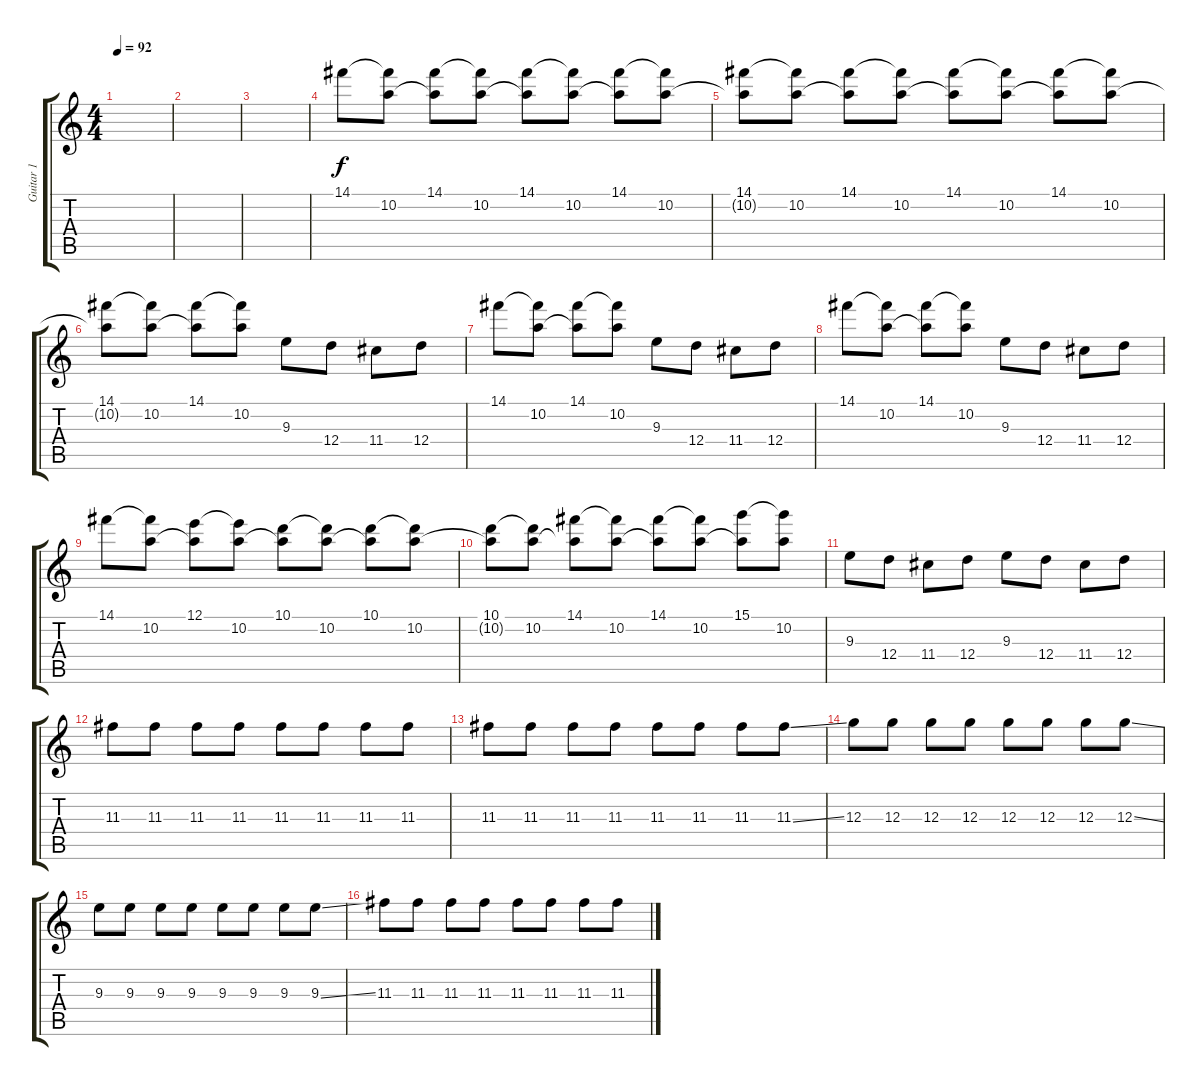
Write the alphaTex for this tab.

\track ("Guitar 1" "Guitar 1") {instrument electricguitarclean}
\staff {score tabs}
\tuning (E4 B3 G3 D3 A2 E2) {hide}
\ts (4 4)
\tempo 92
\clef g2
\ks c
|
|
|
14.1.8{dy f volume 9 instrument distortionguitar} (14.1{t} 10.2).8 (14.1 10.2{t}).8 (14.1{t} 10.2).8 (14.1 10.2{t}).8 (14.1{t} 10.2).8 (14.1 10.2{t}).8 (14.1{t} 10.2).8 |
(14.1 10.2{t}).8 (14.1{t} 10.2).8 (14.1 10.2{t}).8 (14.1{t} 10.2).8 (14.1 10.2{t}).8 (14.1{t} 10.2).8 (14.1 10.2{t}).8 (14.1{t} 10.2).8 |
(14.1 10.2{t}).8 (14.1{t} 10.2).8 (14.1 10.2{t}).8 (14.1{t} 10.2).8 9.3.8 12.4.8 11.4.8 12.4.8 |
14.1.8 (14.1{t} 10.2).8 (14.1 10.2{t}).8 (14.1{t} 10.2).8 9.3.8 12.4.8 11.4.8 12.4.8 |
14.1.8 (14.1{t} 10.2).8 (14.1 10.2{t}).8 (14.1{t} 10.2).8 9.3.8 12.4.8 11.4.8 12.4.8 |
14.1.8 (14.1{t} 10.2).8 (12.1 10.2{t}).8 (12.1{t} 10.2).8 (10.1 10.2{t}).8 (10.1{t} 10.2).8 (10.1 10.2{t}).8 (10.1{t} 10.2).8 |
(10.1 10.2{t}).8 (10.1{t} 10.2).8 (14.1 10.2{t}).8 (14.1{t} 10.2).8 (14.1 10.2{t}).8 (14.1{t} 10.2).8 (15.1 10.2{t}).8 (15.1{t} 10.2).8 |
9.3.8 12.4.8 11.4.8 12.4.8 9.3.8 12.4.8 11.4.8 12.4.8 |
11.3.8{volume 11 instrument distortionguitar} 11.3.8 11.3.8 11.3.8 11.3.8 11.3.8 11.3.8 11.3.8 |
11.3.8 11.3.8 11.3.8 11.3.8 11.3.8 11.3.8 11.3.8 11.3{ss}.8 |
12.3.8 12.3.8 12.3.8 12.3.8 12.3.8 12.3.8 12.3.8 12.3{ss}.8 |
9.3.8 9.3.8 9.3.8 9.3.8 9.3.8 9.3.8 9.3.8 9.3{ss}.8 |
11.3.8 11.3.8 11.3.8 11.3.8 11.3.8 11.3.8 11.3.8 11.3.8
